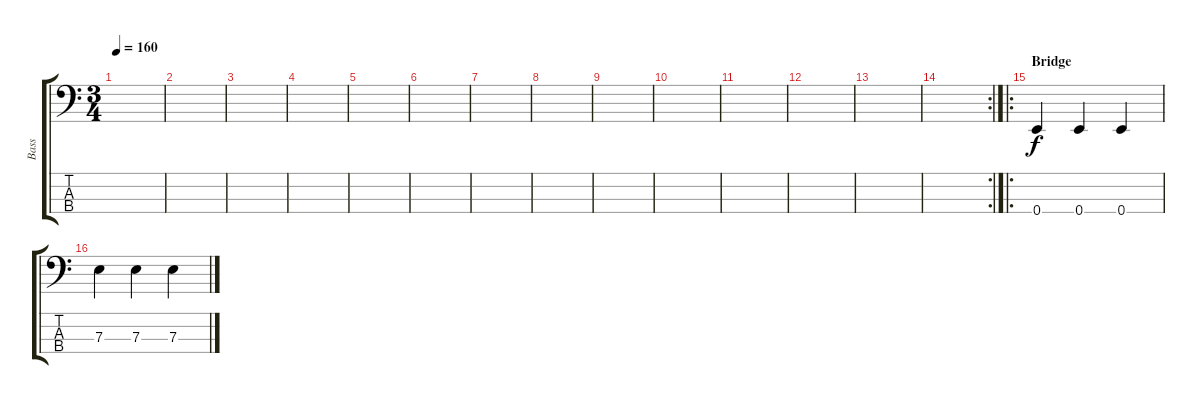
\track ("Bass" "Bass") {instrument electricbassfinger}
\staff {score tabs}
\tuning (G2 D2 A1 E1) {hide}
\ts (3 4)
\tempo 160
\clef f4
\ks c
|
|
|
|
|
|
|
|
|
|
|
|
|
\rc 2
|
\ro
\section ("" "Bridge")
0.4.4 0.4.4 0.4.4 |
7.3.4 7.3.4 7.3.4
